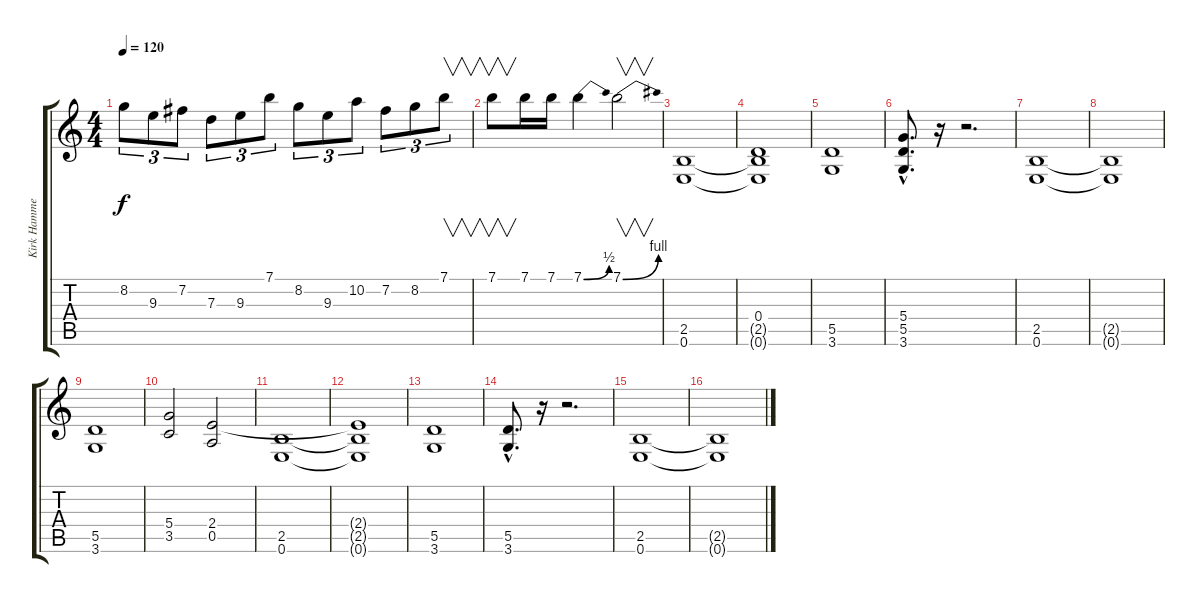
\track ("Kirk Hammett" "Kirk Hamme") {instrument distortionguitar}
\staff {score tabs}
\tuning (E4 B3 G3 D3 A2 E2) {hide}
\ts (4 4)
\tempo 120
\clef g2
\ks c
8.2.8{tu (3 2) dy f} 9.3.8{tu (3 2)} 7.2.8{tu (3 2)} 7.3.8{tu (3 2)} 9.3.8{tu (3 2)} 7.1.8{tu (3 2)} 8.2.8{tu (3 2)} 9.3.8{tu (3 2)} 10.2.8{tu (3 2)} 7.2.8{tu (3 2)} 8.2.8{tu (3 2)} 7.1.8{v tu (3 2)} |
7.1.8{v} 7.1.16 7.1.16 7.1{be (bend 0 0 60 2)}.4 7.1{be (bend 0 0 60 4)}.2{v} |
(2.5 0.6).1 |
(0.4 2.5{t} 0.6{t}).1 |
(5.5 3.6).1 |
(5.4{hac} 5.5{hac} 3.6{hac}).8{d} r.16 r.2{d} |
(2.5 0.6).1 |
(2.5{t} 0.6{t}).1 |
(5.5 3.6).1 |
(5.4 3.5).2 (2.4 0.5).2 |
(2.5 0.6).1 |
(2.4{t} 2.5{t} 0.6{t}).1 |
(5.5 3.6).1 |
(5.5{hac} 3.6{hac}).8{d} r.16 r.2{d} |
(2.5 0.6).1 |
(2.5{t} 0.6{t}).1
